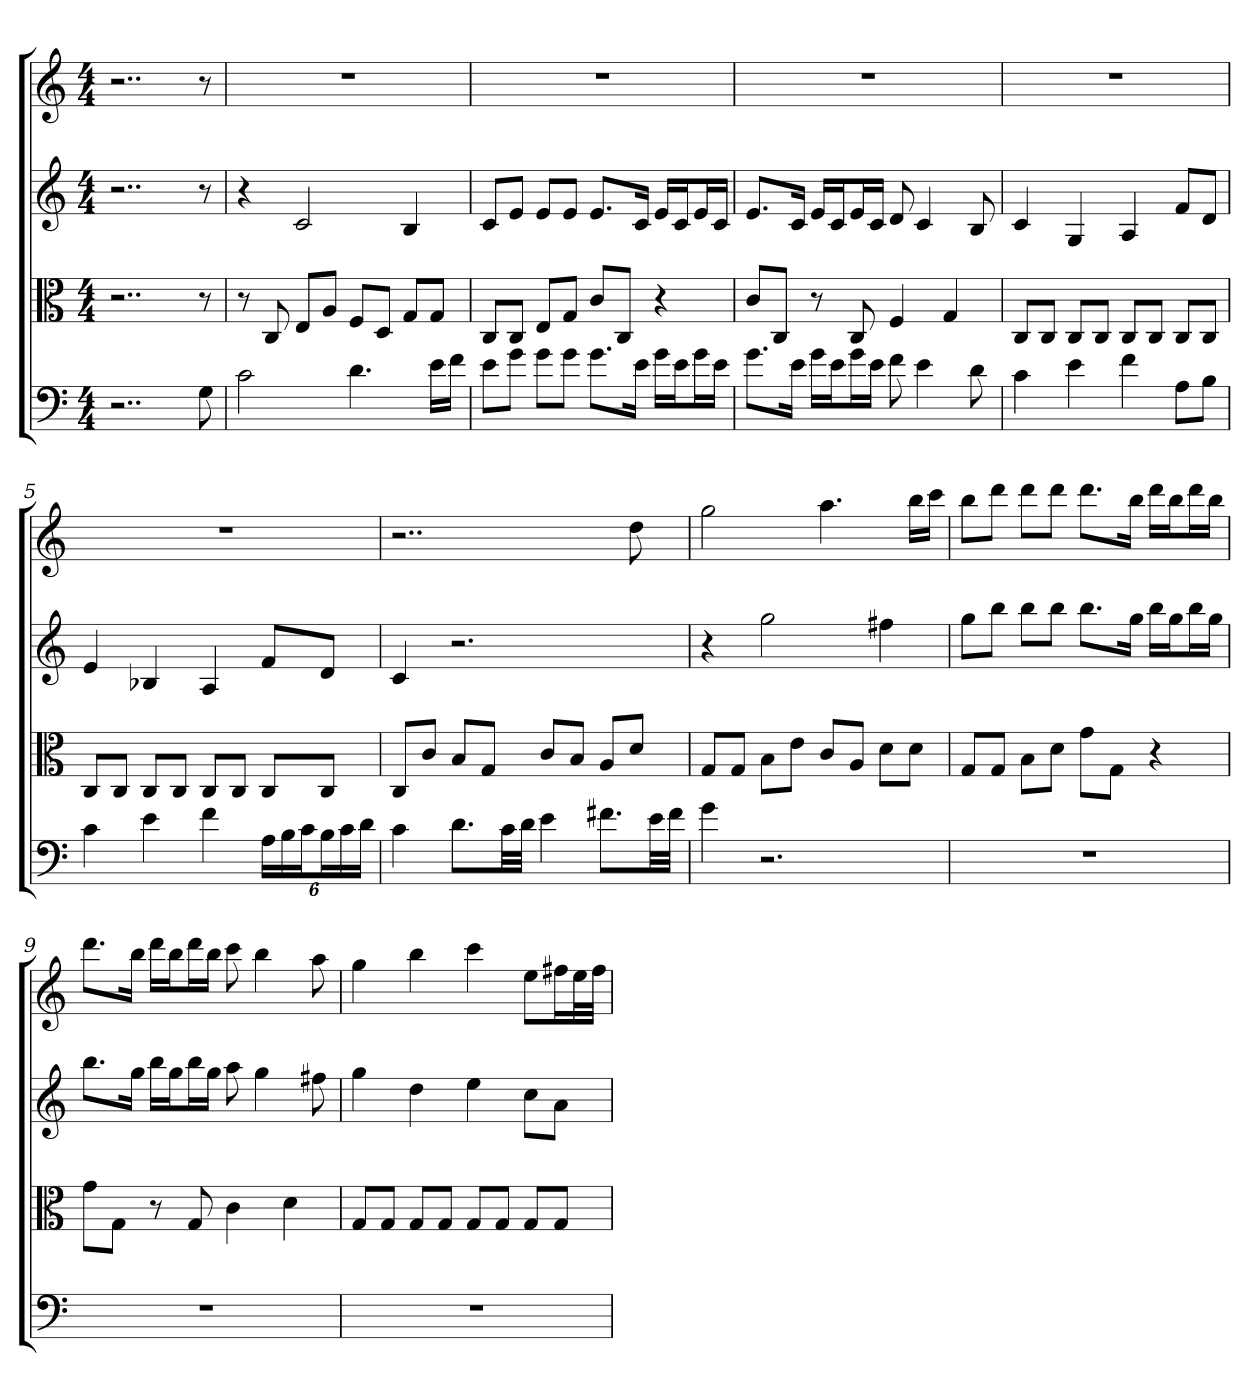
**kern	**kern	**kern	**kern
*part4	*part3	*part2	*part1
*staff4	*staff3	*staff2	*staff1
*clefF4	*clefC3	*	*
*k[]	*k[]	*k[]	*k[]
*C:	*C:	*C:	*C:
*M4/4	*M4/4	*M4/4	*M4/4
=	=	=	=
2..r	2..r	2..r	2..r
8G	8r	8r	8r
=1	=1	=1	=1
2c	8r	4r	1r
.	8C	.	.
.	8E/L	2c	.
.	8A/J	.	.
4.d	8F/L	.	.
.	8D/J	.	.
.	8G/L	4B	.
16e\LL	8G/J	.	.
16f\JJ	.	.	.
=2	=2	=2	=2
8e\L	8C/L	8cL	1r
8g\J	8C/J	8eJ	.
8g\L	8E/L	8eL	.
8g\J	8G/J	8eJ	.
8.g\L	8c/L	8.eL	.
.	8C/J	.	.
16e\Jk	.	16cJk	.
16g\LL	4r	16eLL	.
16e\J	.	16cJ	.
16g\L	.	16eL	.
16e\JJ	.	16cJJ	.
=3	=3	=3	=3
8.g\L	8c/L	8.eL	1r
.	8C/J	.	.
16e\Jk	.	16cJk	.
16g\LL	8r	16eLL	.
16e\J	.	16cJ	.
16g\L	8C	16eL	.
16e\JJ	.	16cJJ	.
8f	4F	8d	.
4e	.	4c	.
.	4G	.	.
8d	.	8B	.
=4	=4	=4	=4
4c	8C/L	4c	1r
.	8C/J	.	.
4e	8C/L	4G	.
.	8C/J	.	.
4f	8C/L	4A	.
.	8C/J	.	.
8A\L	8C/L	8fL	.
8B\J	8C/J	8dJ	.
=5	=5	=5	=5
4c	8C/L	4e	1r
.	8C/J	.	.
4e	8C/L	4B-X	.
.	8C/J	.	.
4f	8C/L	4A	.
.	8C/J	.	.
24A\LL	8C/L	8fL	.
24B\	.	.	.
24c\J	.	.	.
24B\L	8C/J	8dJ	.
24c\	.	.	.
24d\JJ	.	.	.
=6	=6	=6	=6
4c	8C/L	4c	2..r
.	8c/J	.	.
8.d\L	8B/L	2.r	.
.	8G/J	.	.
32c\LL	.	.	.
32d\JJJ	.	.	.
4e	8c/L	.	.
.	8B/J	.	.
8.f#X\L	8A/L	.	.
.	8d/J	.	8dd
32e\LL	.	.	.
32f#\JJJ	.	.	.
=7	=7	=7	=7
4g	8G/L	4r	2gg
.	8G/J	.	.
2.r	8B\L	2gg	.
.	8e\J	.	.
.	8c/L	.	4.aa
.	8A/J	.	.
.	8d\L	4ff#X	.
.	8d\J	.	16bbLL
.	.	.	16cccJJ
=8	=8	=8	=8
1r	8G/L	8ggL	8bbL
.	8G/J	8bbJ	8dddJ
.	8B\L	8bbL	8dddL
.	8d\J	8bbJ	8dddJ
.	8g\L	8.bbL	8.dddL
.	8G\J	.	.
.	.	16ggJk	16bbJk
.	4r	16bbLL	16dddLL
.	.	16ggJ	16bbJ
.	.	16bbL	16dddL
.	.	16ggJJ	16bbJJ
=9	=9	=9	=9
1r	8g\L	8.bbL	8.dddL
.	8G\J	.	.
.	.	16ggJk	16bbJk
.	8r	16bbLL	16dddLL
.	.	16ggJ	16bbJ
.	8G	16bbL	16dddL
.	.	16ggJJ	16bbJJ
.	4c	8aa	8ccc
.	.	4gg	4bb
.	4d	.	.
.	.	8ff#X	8aa
=10	=10	=10	=10
1r	8G/L	4gg	4gg
.	8G/J	.	.
.	8G/L	4dd	4bb
.	8G/J	.	.
.	8G/L	4ee	4ccc
.	8G/J	.	.
.	8G/L	8ccL	8eeL
.	8G/J	8aJ	16ff#XL
.	.	.	32eeL
.	.	.	32ff#JJJ
=	=	=	=
*-	*-	*-	*-
